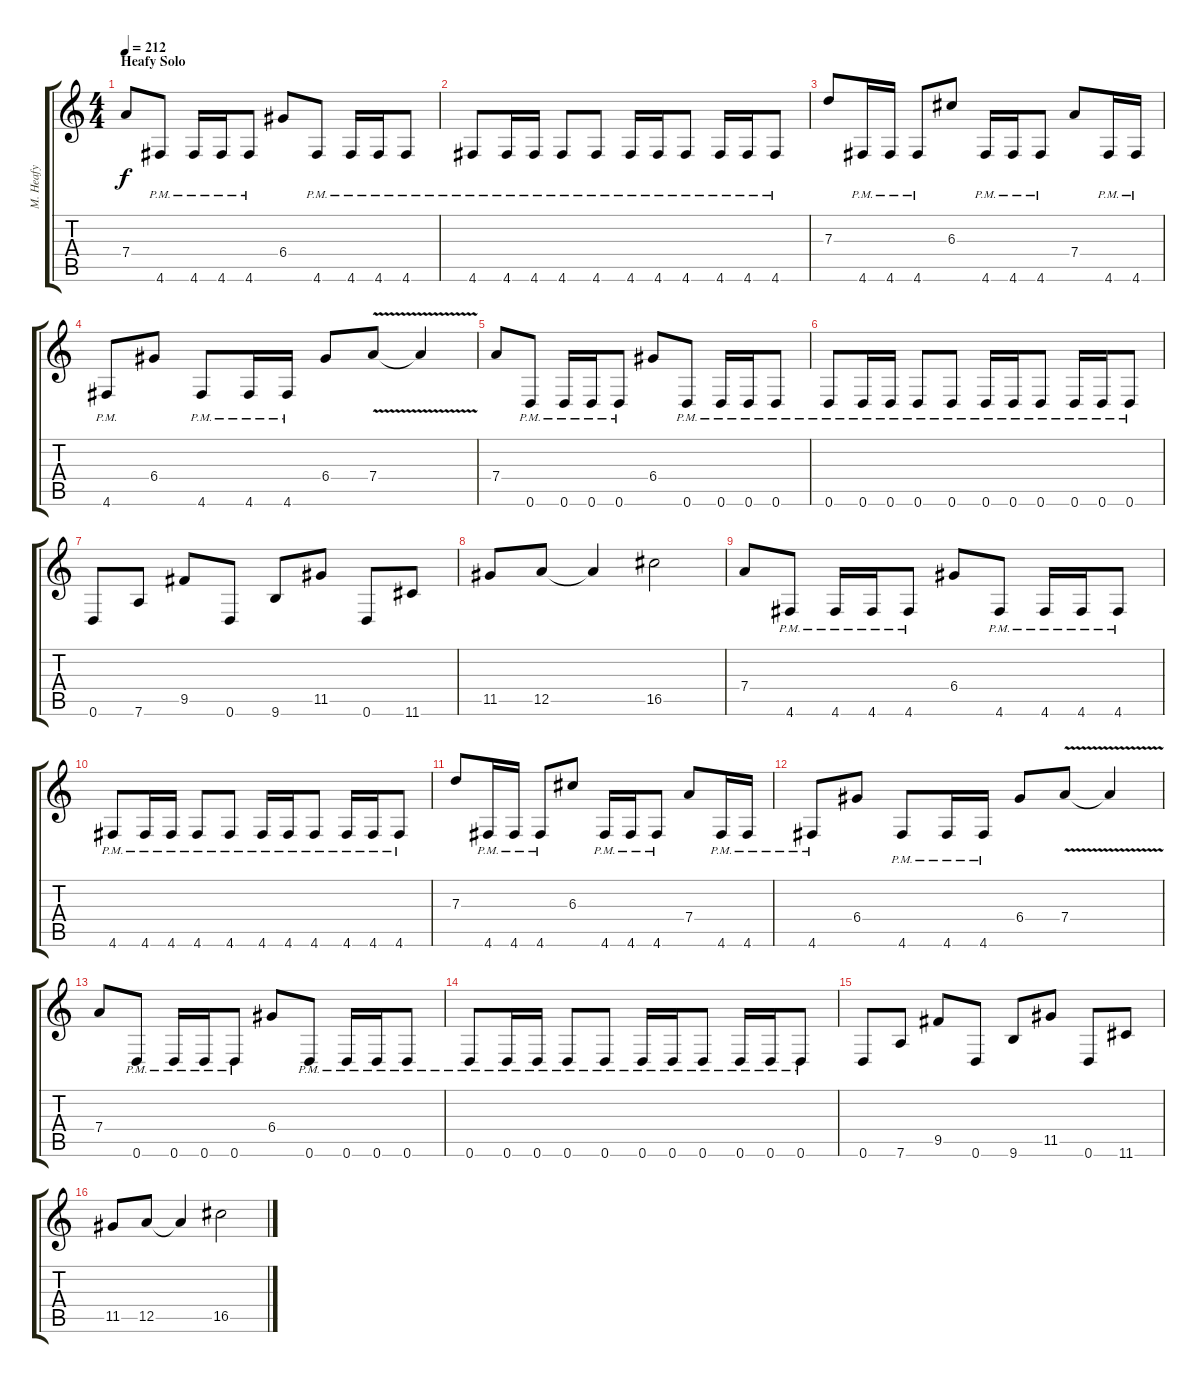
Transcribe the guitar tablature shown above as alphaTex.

\track ("M. Heafy" "M. Heafy") {instrument overdrivenguitar}
\staff {score tabs}
\tuning (E4 B3 G3 D3 A2 D2) {hide}
\ts (4 4)
\section ("" "Heafy Solo")
\tempo 212
\clef g2
\ks c
7.4.8{dy f} 4.6{pm}.8 4.6{pm}.16 4.6{pm}.16 4.6{pm}.8 6.4.8 4.6{pm}.8 4.6{pm}.16 4.6{pm}.16 4.6{pm}.8 |
4.6{pm}.8 4.6{pm}.16 4.6{pm}.16 4.6{pm}.8 4.6{pm}.8 4.6{pm}.16 4.6{pm}.16 4.6{pm}.8 4.6{pm}.16 4.6{pm}.16 4.6{pm}.8 |
7.3.8 4.6{pm}.16 4.6{pm}.16 4.6{pm}.8 6.3.8 4.6{pm}.16 4.6{pm}.16 4.6{pm}.8 7.4.8 4.6{pm}.16 4.6{pm}.16 |
4.6{pm}.8 6.4.8 4.6{pm}.8 4.6{pm}.16 4.6{pm}.16 6.4.8 7.4{v}.8 7.4{t}.4 |
7.4.8 0.6{pm}.8 0.6{pm}.16 0.6{pm}.16 0.6{pm}.8 6.4.8 0.6{pm}.8 0.6{pm}.16 0.6{pm}.16 0.6{pm}.8 |
0.6{pm}.8 0.6{pm}.16 0.6{pm}.16 0.6{pm}.8 0.6{pm}.8 0.6{pm}.16 0.6{pm}.16 0.6{pm}.8 0.6{pm}.16 0.6{pm}.16 0.6{pm}.8 |
0.6.8 7.6.8 9.5.8 0.6.8 9.6.8 11.5.8 0.6.8 11.6.8 |
11.5.8 12.5.8 12.5{t}.4 16.5.2 |
7.4.8 4.6{pm}.8 4.6{pm}.16 4.6{pm}.16 4.6{pm}.8 6.4.8 4.6{pm}.8 4.6{pm}.16 4.6{pm}.16 4.6{pm}.8 |
4.6{pm}.8 4.6{pm}.16 4.6{pm}.16 4.6{pm}.8 4.6{pm}.8 4.6{pm}.16 4.6{pm}.16 4.6{pm}.8 4.6{pm}.16 4.6{pm}.16 4.6{pm}.8 |
7.3.8 4.6{pm}.16 4.6{pm}.16 4.6{pm}.8 6.3.8 4.6{pm}.16 4.6{pm}.16 4.6{pm}.8 7.4.8 4.6{pm}.16 4.6{pm}.16 |
4.6{pm}.8 6.4.8 4.6{pm}.8 4.6{pm}.16 4.6{pm}.16 6.4.8 7.4{v}.8 7.4{t}.4 |
7.4.8 0.6{pm}.8 0.6{pm}.16 0.6{pm}.16 0.6{pm}.8 6.4.8 0.6{pm}.8 0.6{pm}.16 0.6{pm}.16 0.6{pm}.8 |
0.6{pm}.8 0.6{pm}.16 0.6{pm}.16 0.6{pm}.8 0.6{pm}.8 0.6{pm}.16 0.6{pm}.16 0.6{pm}.8 0.6{pm}.16 0.6{pm}.16 0.6{pm}.8 |
0.6.8 7.6.8 9.5.8 0.6.8 9.6.8 11.5.8 0.6.8 11.6.8 |
11.5.8 12.5.8 12.5{t}.4 16.5.2
